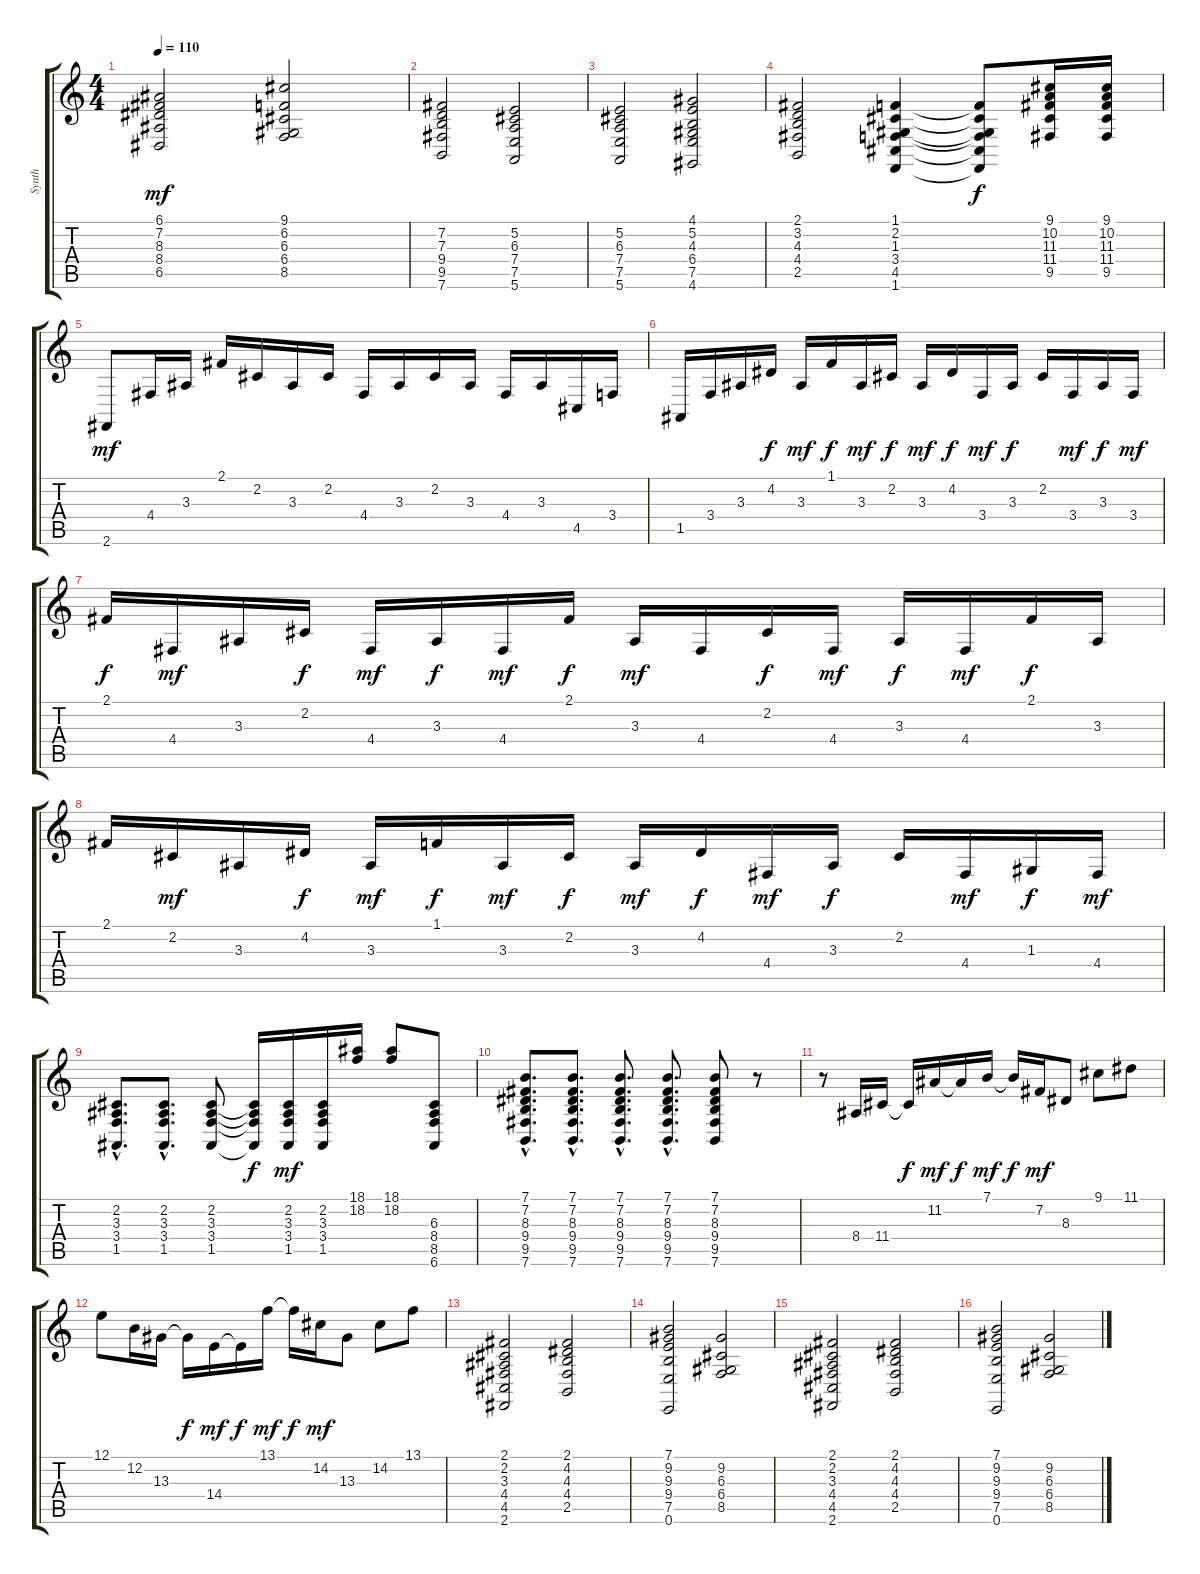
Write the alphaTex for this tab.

\track ("Synth" "Synth") {instrument pad8sweep}
\staff {score tabs}
\tuning (E4 B3 G3 D3 A2 E2) {hide}
\ts (4 4)
\tempo 110
\clef g2
\ks c
(6.1 7.2 8.3 8.4 6.5).2{dy mf} (9.1 6.2 6.3 6.4 8.5).2 |
(7.2 7.3 9.4 9.5 7.6).2 (5.2 6.3 7.4 7.5 5.6).2 |
(5.2 6.3 7.4 7.5 5.6).2 (4.1 5.2 4.3 6.4 7.5 4.6).2 |
(2.1 3.2 4.3 4.4 2.5).2 (1.1 2.2 1.3 3.4 4.5 1.6).4 (1.1{t} 2.2{t} 1.3{t} 3.4{t} 4.5{t} 1.6{t}).8{dy f} (9.1 10.2 11.3 11.4 9.5).16 (9.1 10.2 11.3 11.4 9.5).16 |
2.6.8{dy mf} 4.4.16 3.3.16 2.1.16 2.2.16 3.3.16 2.2.16 4.4.16 3.3.16 2.2.16 3.3.16 4.4.16 3.3.16 4.5.16 3.4.16 |
1.5.16 3.4.16 3.3.16 4.2.16{dy f} 3.3.16{dy mf} 1.1.16{dy f} 3.3.16{dy mf} 2.2.16{dy f} 3.3.16{dy mf} 4.2.16{dy f} 3.4.16{dy mf} 3.3.16{dy f} 2.2.16 3.4.16{dy mf} 3.3.16{dy f} 3.4.16{dy mf} |
2.1.16{dy f} 4.4.16{dy mf} 3.3.16 2.2.16{dy f} 4.4.16{dy mf} 3.3.16{dy f} 4.4.16{dy mf} 2.1.16{dy f} 3.3.16{dy mf} 4.4.16 2.2.16{dy f} 4.4.16{dy mf} 3.3.16{dy f} 4.4.16{dy mf} 2.1.16{dy f} 3.3.16 |
2.1.16 2.2.16{dy mf} 3.3.16 4.2.16{dy f} 3.3.16{dy mf} 1.1.16{dy f} 3.3.16{dy mf} 2.2.16{dy f} 3.3.16{dy mf} 4.2.16{dy f} 4.4.16{dy mf} 3.3.16{dy f} 2.2.16 4.4.16{dy mf} 1.3.16{dy f} 4.4.16{dy mf} |
(2.2{hac} 3.3{hac} 3.4{hac} 1.5{hac}).8{d} (2.2{hac} 3.3{hac} 3.4{hac} 1.5{hac}).8{d} (2.2 3.3 3.4 1.5).8 (2.2{t} 3.3{t} 3.4{t} 1.5{t}).16{dy f} (2.2 3.3 3.4 1.5).16{dy mf} (2.2 3.3 3.4 1.5).16 (18.1 18.2).16 (18.1 18.2).8 (6.3 8.4 8.5 6.6).8 |
(7.1{hac} 7.2{hac} 8.3{hac} 9.4{hac} 9.5{hac} 7.6{hac}).8{d} (7.1{hac} 7.2{hac} 8.3{hac} 9.4{hac} 9.5{hac} 7.6{hac}).8{d} (7.1{hac} 7.2{hac} 8.3{hac} 9.4{hac} 9.5{hac} 7.6{hac}).8{d} (7.1{hac} 7.2{hac} 8.3{hac} 9.4{hac} 9.5{hac} 7.6{hac}).8{d} (7.1 7.2 8.3 9.4 9.5 7.6).8 r.8 |
r.8 8.4.16 11.4.16 11.4{t}.16{dy f} 11.2.16{dy mf} 11.2{t}.16{dy f} 7.1.16{dy mf} 7.1{t}.16{dy f} 7.2.16{dy mf} 8.3.8 9.1.8 11.1.8 |
12.1.8 12.2.16 13.3.16 13.3{t}.16{dy f} 14.4.16{dy mf} 14.4{t}.16{dy f} 13.1.16{dy mf} 13.1{t}.16{dy f} 14.2.16{dy mf} 13.3.8 14.2.8 13.1.8 |
(2.1 2.2 3.3 4.4 4.5 2.6).2 (2.1 4.2 4.3 4.4 2.5).2 |
(7.1 9.2 9.3 9.4 7.5 0.6).2 (9.2 6.3 6.4 8.5).2 |
(2.1 2.2 3.3 4.4 4.5 2.6).2 (2.1 4.2 4.3 4.4 2.5).2 |
(7.1 9.2 9.3 9.4 7.5 0.6).2 (9.2 6.3 6.4 8.5).2
